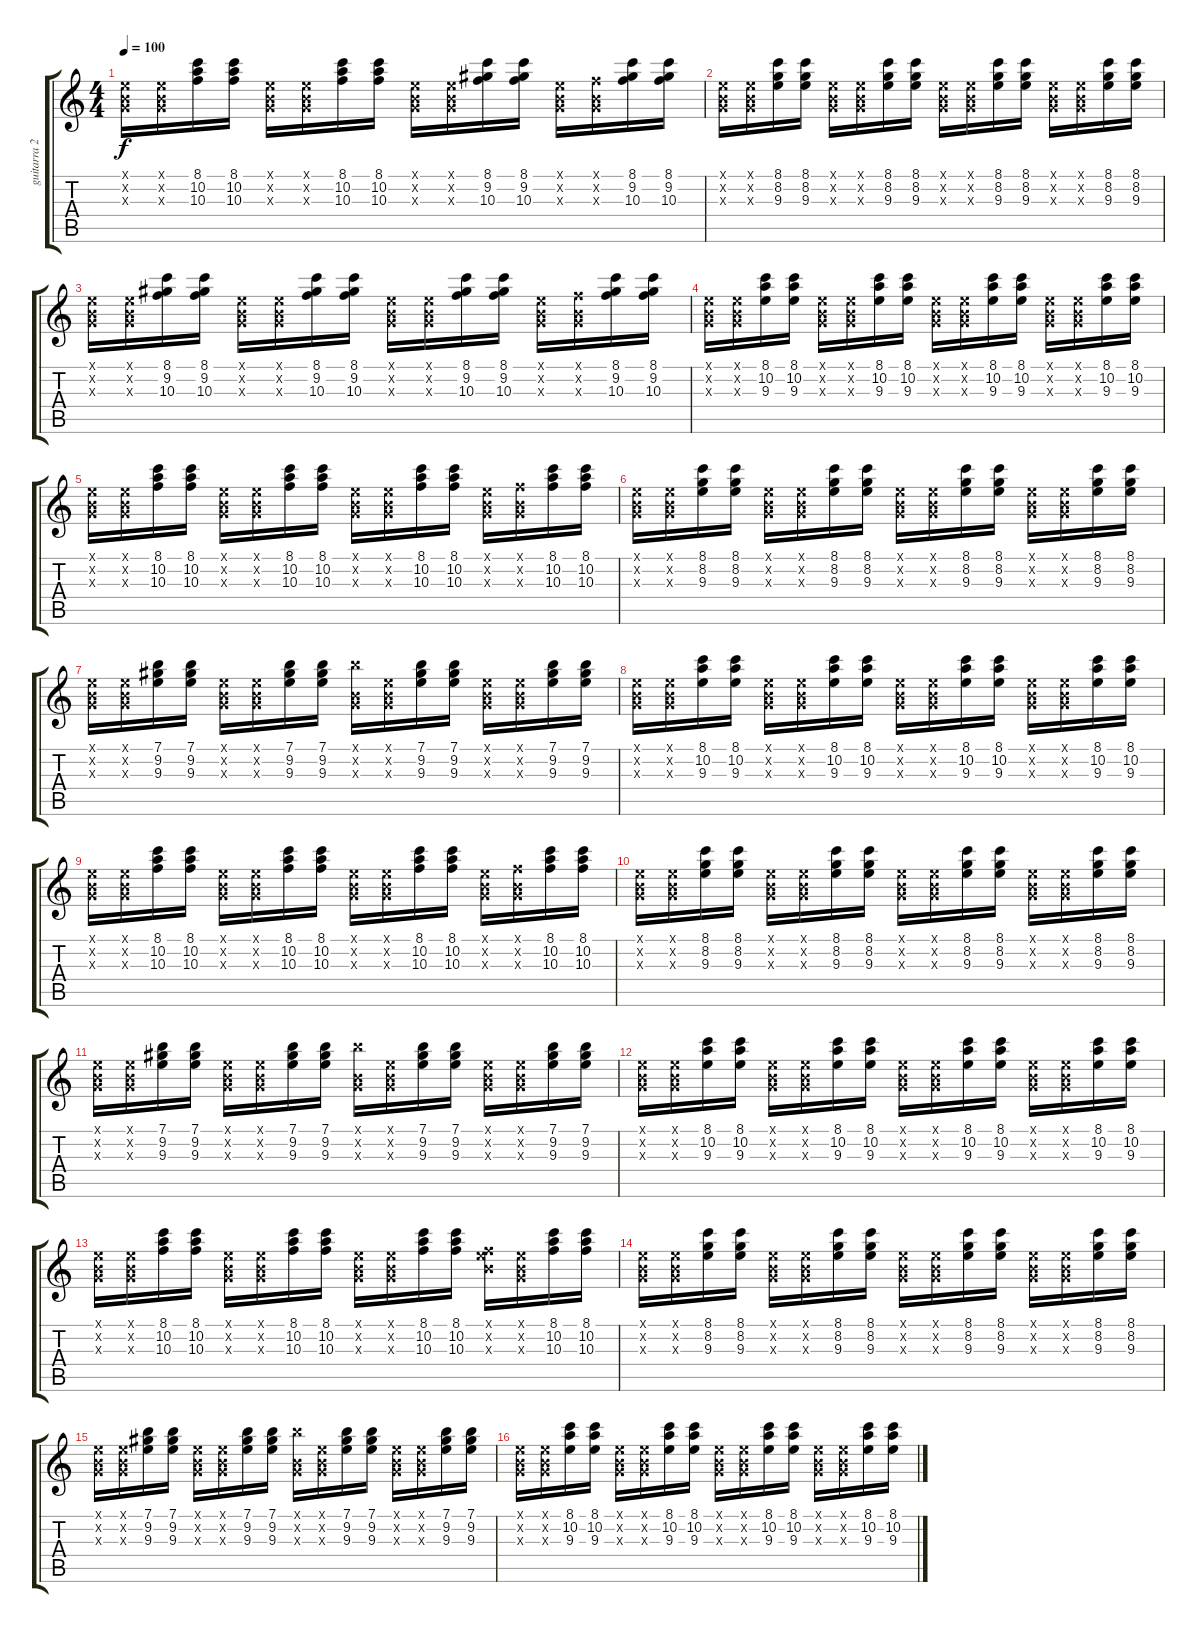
\track ("guitarra 2" "guitarra 2") {instrument acousticguitarnylon}
\staff {score tabs}
\tuning (E4 B3 G3 D3 A2 E2) {hide}
\ts (4 4)
\tempo 100
\clef g2
\ks c
(0.1{x} 0.2{x} 0.3{x}).16{dy f} (0.1{x} 0.2{x} 0.3{x}).16 (8.1 10.2 10.3).16 (8.1 10.2 10.3).16 (0.1{x} 0.2{x} 0.3{x}).16 (0.1{x} 0.2{x} 0.3{x}).16 (8.1 10.2 10.3).16 (8.1 10.2 10.3).16 (0.1{x} 0.2{x} 0.3{x}).16 (0.1{x} 0.2{x} 0.3{x}).16 (8.1 9.2 10.3).16 (8.1 9.2 10.3).16 (0.1{x} 0.2{x} 0.3{x}).16 (1.1{x} 0.2{x} 0.3{x}).16 (8.1 9.2 10.3).16 (8.1 9.2 10.3).16 |
(0.1{x} 0.2{x} 0.3{x}).16 (0.1{x} 0.2{x} 0.3{x}).16 (8.1 8.2 9.3).16 (8.1 8.2 9.3).16 (0.1{x} 0.2{x} 0.3{x}).16 (0.1{x} 0.2{x} 0.3{x}).16 (8.1 8.2 9.3).16 (8.1 8.2 9.3).16 (0.1{x} 0.2{x} 0.3{x}).16 (0.1{x} 0.2{x} 0.3{x}).16 (8.1 8.2 9.3).16 (8.1 8.2 9.3).16 (0.1{x} 0.2{x} 0.3{x}).16 (0.1{x} 0.2{x} 0.3{x}).16 (8.1 8.2 9.3).16 (8.1 8.2 9.3).16 |
(0.1{x} 0.2{x} 0.3{x}).16 (0.1{x} 0.2{x} 0.3{x}).16 (8.1 9.2 10.3).16 (8.1 9.2 10.3).16 (0.1{x} 0.2{x} 0.3{x}).16 (0.1{x} 0.2{x} 0.3{x}).16 (8.1 9.2 10.3).16 (8.1 9.2 10.3).16 (0.1{x} 0.2{x} 0.3{x}).16 (0.1{x} 0.2{x} 0.3{x}).16 (8.1 9.2 10.3).16 (8.1 9.2 10.3).16 (0.1{x} 0.2{x} 0.3{x}).16 (1.1{x} 0.2{x} 0.3{x}).16 (8.1 9.2 10.3).16 (8.1 9.2 10.3).16 |
(0.1{x} 0.2{x} 0.3{x}).16 (0.1{x} 0.2{x} 0.3{x}).16 (8.1 10.2 9.3).16 (8.1 10.2 9.3).16 (0.1{x} 0.2{x} 0.3{x}).16 (0.1{x} 0.2{x} 0.3{x}).16 (8.1 10.2 9.3).16 (8.1 10.2 9.3).16 (0.1{x} 0.2{x} 0.3{x}).16 (0.1{x} 0.2{x} 0.3{x}).16 (8.1 10.2 9.3).16 (8.1 10.2 9.3).16 (0.1{x} 0.2{x} 0.3{x}).16 (0.1{x} 0.2{x} 0.3{x}).16 (8.1 10.2 9.3).16 (8.1 10.2 9.3).16 |
(0.1{x} 0.2{x} 0.3{x}).16 (0.1{x} 0.2{x} 0.3{x}).16 (8.1 10.2 10.3).16 (8.1 10.2 10.3).16 (0.1{x} 0.2{x} 0.3{x}).16 (0.1{x} 0.2{x} 0.3{x}).16 (8.1 10.2 10.3).16 (8.1 10.2 10.3).16 (0.1{x} 0.2{x} 0.3{x}).16 (0.1{x} 0.2{x} 0.3{x}).16 (8.1 10.2 10.3).16 (8.1 10.2 10.3).16 (0.1{x} 0.2{x} 0.3{x}).16 (1.1{x} 0.2{x} 0.3{x}).16 (8.1 10.2 10.3).16 (8.1 10.2 10.3).16 |
(0.1{x} 0.2{x} 0.3{x}).16 (0.1{x} 0.2{x} 0.3{x}).16 (8.1 8.2 9.3).16 (8.1 8.2 9.3).16 (0.1{x} 0.2{x} 0.3{x}).16 (0.1{x} 0.2{x} 0.3{x}).16 (8.1 8.2 9.3).16 (8.1 8.2 9.3).16 (0.1{x} 0.2{x} 0.3{x}).16 (0.1{x} 0.2{x} 0.3{x}).16 (8.1 8.2 9.3).16 (8.1 8.2 9.3).16 (0.1{x} 0.2{x} 0.3{x}).16 (0.1{x} 0.2{x} 0.3{x}).16 (8.1 8.2 9.3).16 (8.1 8.2 9.3).16 |
(0.1{x} 0.2{x} 0.3{x}).16 (0.1{x} 0.2{x} 0.3{x}).16 (7.1 9.2 9.3).16 (7.1 9.2 9.3).16 (0.1{x} 0.2{x} 0.3{x}).16 (0.1{x} 0.2{x} 0.3{x}).16 (7.1 9.2 9.3).16 (7.1 9.2 9.3).16 (7.1{x} 0.2{x} 0.3{x}).16 (0.1{x} 0.2{x} 0.3{x}).16 (7.1 9.2 9.3).16 (7.1 9.2 9.3).16 (0.1{x} 0.2{x} 0.3{x}).16 (0.1{x} 0.2{x} 0.3{x}).16 (7.1 9.2 9.3).16 (7.1 9.2 9.3).16 |
(0.1{x} 0.2{x} 0.3{x}).16 (0.1{x} 0.2{x} 0.3{x}).16 (8.1 10.2 9.3).16 (8.1 10.2 9.3).16 (0.1{x} 0.2{x} 0.3{x}).16 (0.1{x} 0.2{x} 0.3{x}).16 (8.1 10.2 9.3).16 (8.1 10.2 9.3).16 (0.1{x} 0.2{x} 0.3{x}).16 (0.1{x} 0.2{x} 0.3{x}).16 (8.1 10.2 9.3).16 (8.1 10.2 9.3).16 (0.1{x} 0.2{x} 0.3{x}).16 (0.1{x} 0.2{x} 0.3{x}).16 (8.1 10.2 9.3).16 (8.1 10.2 9.3).16 |
(0.1{x} 0.2{x} 0.3{x}).16 (0.1{x} 0.2{x} 0.3{x}).16 (8.1 10.2 10.3).16 (8.1 10.2 10.3).16 (0.1{x} 0.2{x} 0.3{x}).16 (0.1{x} 0.2{x} 0.3{x}).16 (8.1 10.2 10.3).16 (8.1 10.2 10.3).16 (0.1{x} 0.2{x} 0.3{x}).16 (0.1{x} 0.2{x} 0.3{x}).16 (8.1 10.2 10.3).16 (8.1 10.2 10.3).16 (0.1{x} 0.2{x} 0.3{x}).16 (1.1{x} 0.2{x} 0.3{x}).16 (8.1 10.2 10.3).16 (8.1 10.2 10.3).16 |
(0.1{x} 0.2{x} 0.3{x}).16 (0.1{x} 0.2{x} 0.3{x}).16 (8.1 8.2 9.3).16 (8.1 8.2 9.3).16 (0.1{x} 0.2{x} 0.3{x}).16 (0.1{x} 0.2{x} 0.3{x}).16 (8.1 8.2 9.3).16 (8.1 8.2 9.3).16 (0.1{x} 0.2{x} 0.3{x}).16 (0.1{x} 0.2{x} 0.3{x}).16 (8.1 8.2 9.3).16 (8.1 8.2 9.3).16 (0.1{x} 0.2{x} 0.3{x}).16 (0.1{x} 0.2{x} 0.3{x}).16 (8.1 8.2 9.3).16 (8.1 8.2 9.3).16 |
(0.1{x} 0.2{x} 0.3{x}).16 (0.1{x} 0.2{x} 0.3{x}).16 (7.1 9.2 9.3).16 (7.1 9.2 9.3).16 (0.1{x} 0.2{x} 0.3{x}).16 (0.1{x} 0.2{x} 0.3{x}).16 (7.1 9.2 9.3).16 (7.1 9.2 9.3).16 (7.1{x} 0.2{x} 0.3{x}).16 (0.1{x} 0.2{x} 0.3{x}).16 (7.1 9.2 9.3).16 (7.1 9.2 9.3).16 (0.1{x} 0.2{x} 0.3{x}).16 (0.1{x} 0.2{x} 0.3{x}).16 (7.1 9.2 9.3).16 (7.1 9.2 9.3).16 |
(0.1{x} 0.2{x} 0.3{x}).16 (0.1{x} 0.2{x} 0.3{x}).16 (8.1 10.2 9.3).16 (8.1 10.2 9.3).16 (0.1{x} 0.2{x} 0.3{x}).16 (0.1{x} 0.2{x} 0.3{x}).16 (8.1 10.2 9.3).16 (8.1 10.2 9.3).16 (0.1{x} 0.2{x} 0.3{x}).16 (0.1{x} 0.2{x} 0.3{x}).16 (8.1 10.2 9.3).16 (8.1 10.2 9.3).16 (0.1{x} 0.2{x} 0.3{x}).16 (0.1{x} 0.2{x} 0.3{x}).16 (8.1 10.2 9.3).16 (8.1 10.2 9.3).16 |
(0.1{x} 0.2{x} 0.3{x}).16 (0.1{x} 0.2{x} 0.3{x}).16 (8.1 10.2 10.3).16 (8.1 10.2 10.3).16 (0.1{x} 0.2{x} 0.3{x}).16 (0.1{x} 0.2{x} 0.3{x}).16 (8.1 10.2 10.3).16 (8.1 10.2 10.3).16 (0.1{x} 0.2{x} 0.3{x}).16 (0.1{x} 0.2{x} 0.3{x}).16 (8.1 10.2 10.3).16 (8.1 10.2 10.3).16 (0.1{x} 0.2{x} 10.3{x}).16 (0.1{x} 0.2{x} 0.3{x}).16 (8.1 10.2 10.3).16 (8.1 10.2 10.3).16 |
(0.1{x} 0.2{x} 0.3{x}).16 (0.1{x} 0.2{x} 0.3{x}).16 (8.1 8.2 9.3).16 (8.1 8.2 9.3).16 (0.1{x} 0.2{x} 0.3{x}).16 (0.1{x} 0.2{x} 0.3{x}).16 (8.1 8.2 9.3).16 (8.1 8.2 9.3).16 (0.1{x} 0.2{x} 0.3{x}).16 (0.1{x} 0.2{x} 0.3{x}).16 (8.1 8.2 9.3).16 (8.1 8.2 9.3).16 (0.1{x} 0.2{x} 0.3{x}).16 (0.1{x} 0.2{x} 0.3{x}).16 (8.1 8.2 9.3).16 (8.1 8.2 9.3).16 |
(0.1{x} 0.2{x} 0.3{x}).16 (0.1{x} 0.2{x} 0.3{x}).16 (7.1 9.2 9.3).16 (7.1 9.2 9.3).16 (0.1{x} 0.2{x} 0.3{x}).16 (0.1{x} 0.2{x} 0.3{x}).16 (7.1 9.2 9.3).16 (7.1 9.2 9.3).16 (7.1{x} 0.2{x} 0.3{x}).16 (0.1{x} 0.2{x} 0.3{x}).16 (7.1 9.2 9.3).16 (7.1 9.2 9.3).16 (0.1{x} 0.2{x} 0.3{x}).16 (0.1{x} 0.2{x} 0.3{x}).16 (7.1 9.2 9.3).16 (7.1 9.2 9.3).16 |
(0.1{x} 0.2{x} 0.3{x}).16 (0.1{x} 0.2{x} 0.3{x}).16 (8.1 10.2 9.3).16 (8.1 10.2 9.3).16 (0.1{x} 0.2{x} 0.3{x}).16 (0.1{x} 0.2{x} 0.3{x}).16 (8.1 10.2 9.3).16 (8.1 10.2 9.3).16 (0.1{x} 0.2{x} 0.3{x}).16 (0.1{x} 0.2{x} 0.3{x}).16 (8.1 10.2 9.3).16 (8.1 10.2 9.3).16 (0.1{x} 0.2{x} 0.3{x}).16 (0.1{x} 0.2{x} 0.3{x}).16 (8.1 10.2 9.3).16 (8.1 10.2 9.3).16
